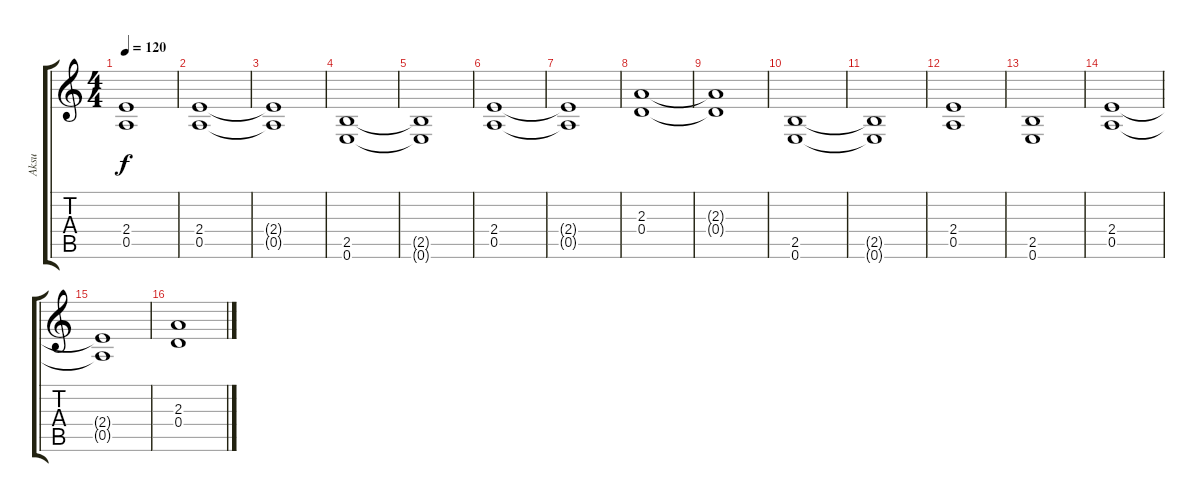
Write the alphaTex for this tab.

\track ("Aksu" "Aksu") {instrument distortionguitar}
\staff {score tabs}
\tuning (E4 B3 G3 D3 A2 E2) {hide}
\ts (4 4)
\tempo 120
\clef g2
\ks c
(2.4{t} 0.5{t}).1{dy f} |
(2.4 0.5).1 |
(2.4{t} 0.5{t}).1 |
(2.5 0.6).1 |
(2.5{t} 0.6{t}).1 |
(2.4 0.5).1 |
(2.4{t} 0.5{t}).1 |
(2.3 0.4).1 |
(2.3{t} 0.4{t}).1 |
(2.5 0.6).1 |
(2.5{t} 0.6{t}).1 |
(2.4 0.5).1 |
(2.5 0.6).1 |
(2.4 0.5).1 |
(2.4{t} 0.5{t}).1 |
(2.3 0.4).1
